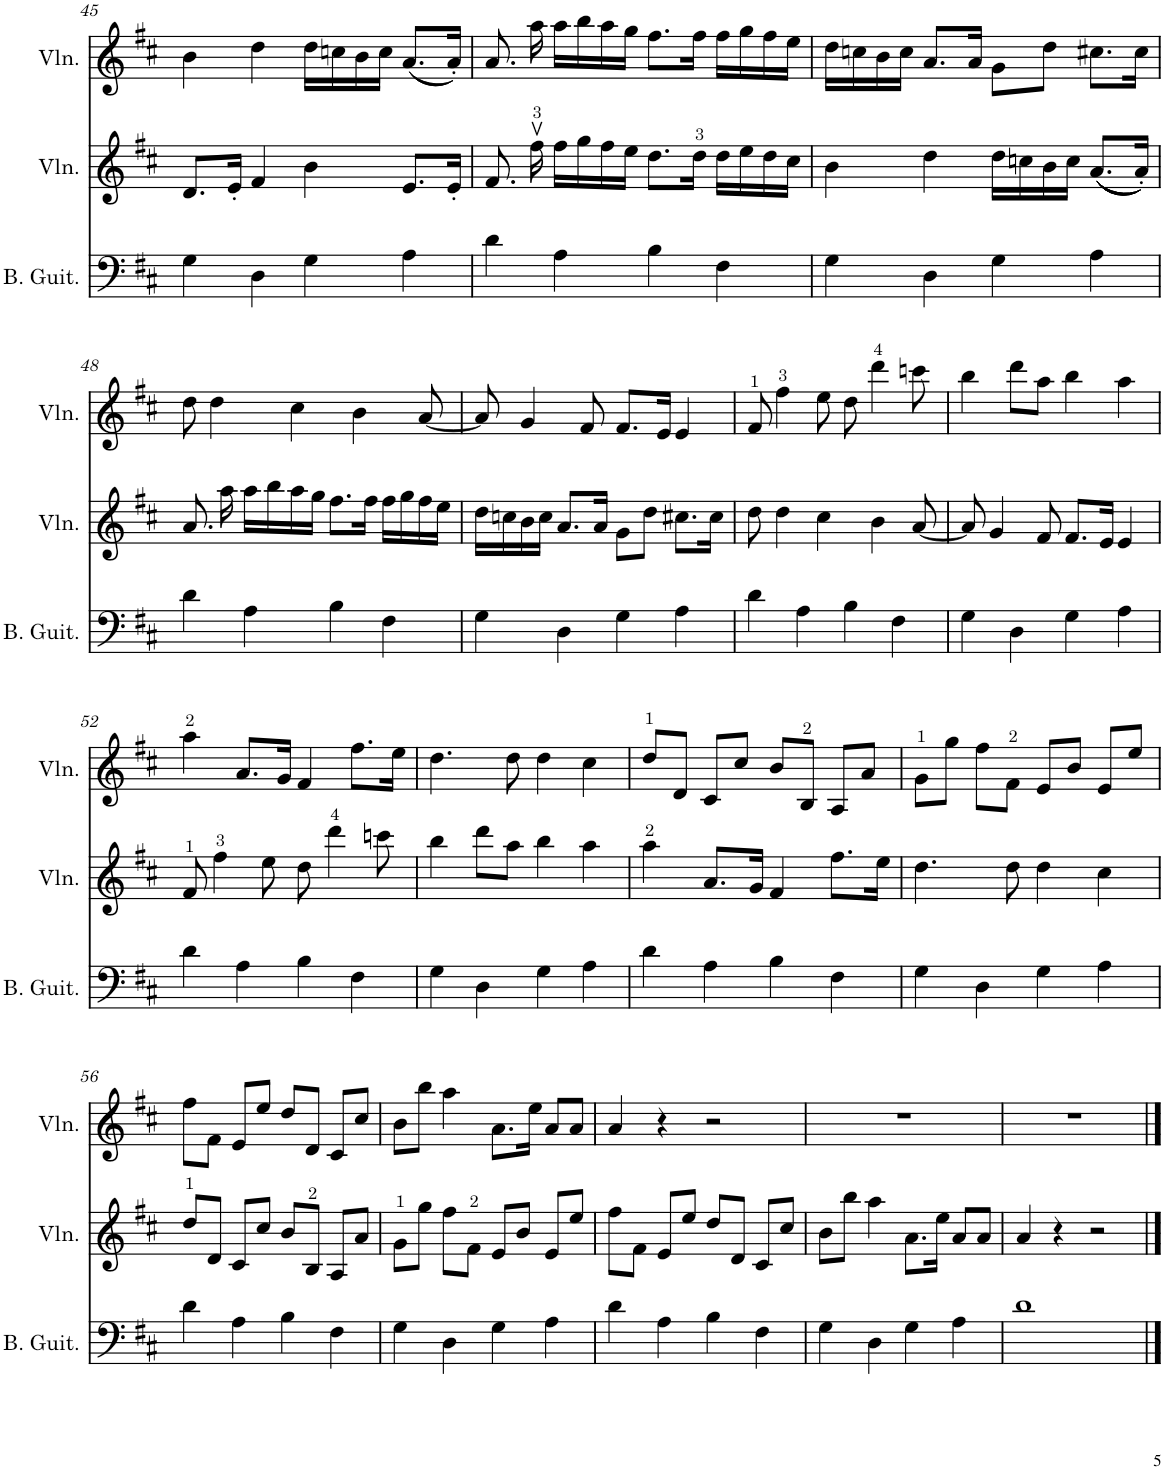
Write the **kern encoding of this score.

**kern	**kern	**kern
*part3	*part2	*part1
*staff3	*staff2	*staff1
*I"Bass Guitar	*I"Violin	*I"Violin
*I'B. Guit.	*I'Vln.	*I'Vln.
!!LO:PB:g=z
*clefF4	*clefG2	*clefG2
*Trd7c12	*	*
*k[f#c#]	*k[f#c#]	*k[f#c#]
*M4/4	*M4/4	*M4/4
*met(c)	*met(c)	*met(c)
=45	=45	=45
4G\	8.d/L	4b\
.	16e'/Jk	.
4D\	4f#/	4dd\
4G\	4b\	16dd\LL
.	.	16ccn\
.	.	16b\
.	.	16cc\JJ
4A\	8.e/L	((8.a/L
.	16e'/Jk	16a'/Jk))
=46	=46	=46
4d\	8.f#/	8.a/
.	16ff#v\	16aa\
4A\	16ff#\LL	16aa\LL
.	16gg\	16bb\
.	16ff#\	16aa\
.	16ee\JJ	16gg\JJ
4B\	8.dd\L	8.ff#\L
.	16dd\Jk	16ff#\Jk
4F#\	16dd\LL	16ff#\LL
.	16ee\	16gg\
.	16dd\	16ff#\
.	16cc#\JJ	16ee\JJ
=47	=47	=47
4G\	4b\	16dd\LL
.	.	16ccn\
.	.	16b\
.	.	16cc\JJ
4D\	4dd\	8.a/L
.	.	16a/Jk
4G\	16dd\LL	8g\L
.	16ccn\	.
.	16b\	8dd\J
.	16cc\JJ	.
4A\	((((8.a/L	8.cc#X\L
.	16a'/Jk))))	16cc#\Jk
!!LO:LB:g=z
=48	=48	=48
4d\	8.a/	8dd\
.	.	4dd\
.	16aa\	.
4A\	16aa\LL	.
.	16bb\	.
.	16aa\	4cc#\
.	16gg\JJ	.
4B\	8.ff#\L	.
.	.	4b\
.	16ff#\Jk	.
4F#\	16ff#\LL	.
.	16gg\	.
.	16ff#\	[8a/
.	16ee\JJ	.
=49	=49	=49
4G\	16dd\LL	8a/]
.	16ccn\	.
.	16b\	4g/
.	16cc\JJ	.
4D\	8.a/L	.
.	.	8f#/
.	16a/Jk	.
4G\	8g\L	8.f#/L
.	8dd\J	.
.	.	16e/Jk
4A\	8.cc#X\L	4e/
.	16cc#\Jk	.
=50	=50	=50
4d\	8dd\	8f#/
.	4dd\	4ff#\
4A\	.	.
.	4cc#\	8ee\
4B\	.	8dd\
.	4b\	4ddd\
4F#\	.	.
.	[8a/	8cccn\
=51	=51	=51
4G\	8a/]	4bb\
.	4g/	.
4D\	.	8ddd\L
.	8f#/	8aa\J
4G\	8.f#/L	4bb\
.	16e/Jk	.
4A\	4e/	4aa\
!!LO:LB:g=z
=52	=52	=52
4d\	8f#/	4aa\
.	4ff#\	.
4A\	.	8.a/L
.	8ee\	.
.	.	16g/Jk
4B\	8dd\	4f#/
.	4ddd\	.
4F#\	.	8.ff#\L
.	8cccn\	.
.	.	16ee\Jk
=53	=53	=53
4G\	4bb\	4.dd\
4D\	8ddd\L	.
.	8aa\J	8dd\
4G\	4bb\	4dd\
4A\	4aa\	4cc#\
=54	=54	=54
4d\	4aa\	8dd/L
.	.	8d/J
4A\	8.a/L	8c#/L
.	.	8cc#/J
.	16g/Jk	.
4B\	4f#/	8b/L
.	.	8B/J
4F#\	8.ff#\L	8A/L
.	.	8a/J
.	16ee\Jk	.
=55	=55	=55
4G\	4.dd\	8g\L
.	.	8gg\J
4D\	.	8ff#\L
.	8dd\	8f#\J
4G\	4dd\	8e/L
.	.	8b/J
4A\	4cc#\	8e/L
.	.	8ee/J
!!LO:LB:g=z
=56	=56	=56
4d\	8dd/L	8ff#\L
.	8d/J	8f#\J
4A\	8c#/L	8e/L
.	8cc#/J	8ee/J
4B\	8b/L	8dd/L
.	8B/J	8d/J
4F#\	8A/L	8c#/L
.	8a/J	8cc#/J
=57	=57	=57
4G\	8g\L	8b\L
.	8gg\J	8bb\J
4D\	8ff#\L	4aa\
.	8f#\J	.
4G\	8e/L	8.a\L
.	8b/J	.
.	.	16ee\Jk
4A\	8e/L	8a/L
.	8ee/J	8a/J
=58	=58	=58
4d\	8ff#\L	4a/
.	8f#\J	.
4A\	8e/L	4r
.	8ee/J	.
4B\	8dd/L	2r
.	8d/J	.
4F#\	8c#/L	.
.	8cc#/J	.
=59	=59	=59
4G\	8b\L	1r
.	8bb\J	.
4D\	4aa\	.
4G\	8.a\L	.
.	16ee\Jk	.
4A\	8a/L	.
.	8a/J	.
=60	=60	=60
1d	4a/	1r
.	4r	.
.	2r	.
==	==	==
*-	*-	*-
